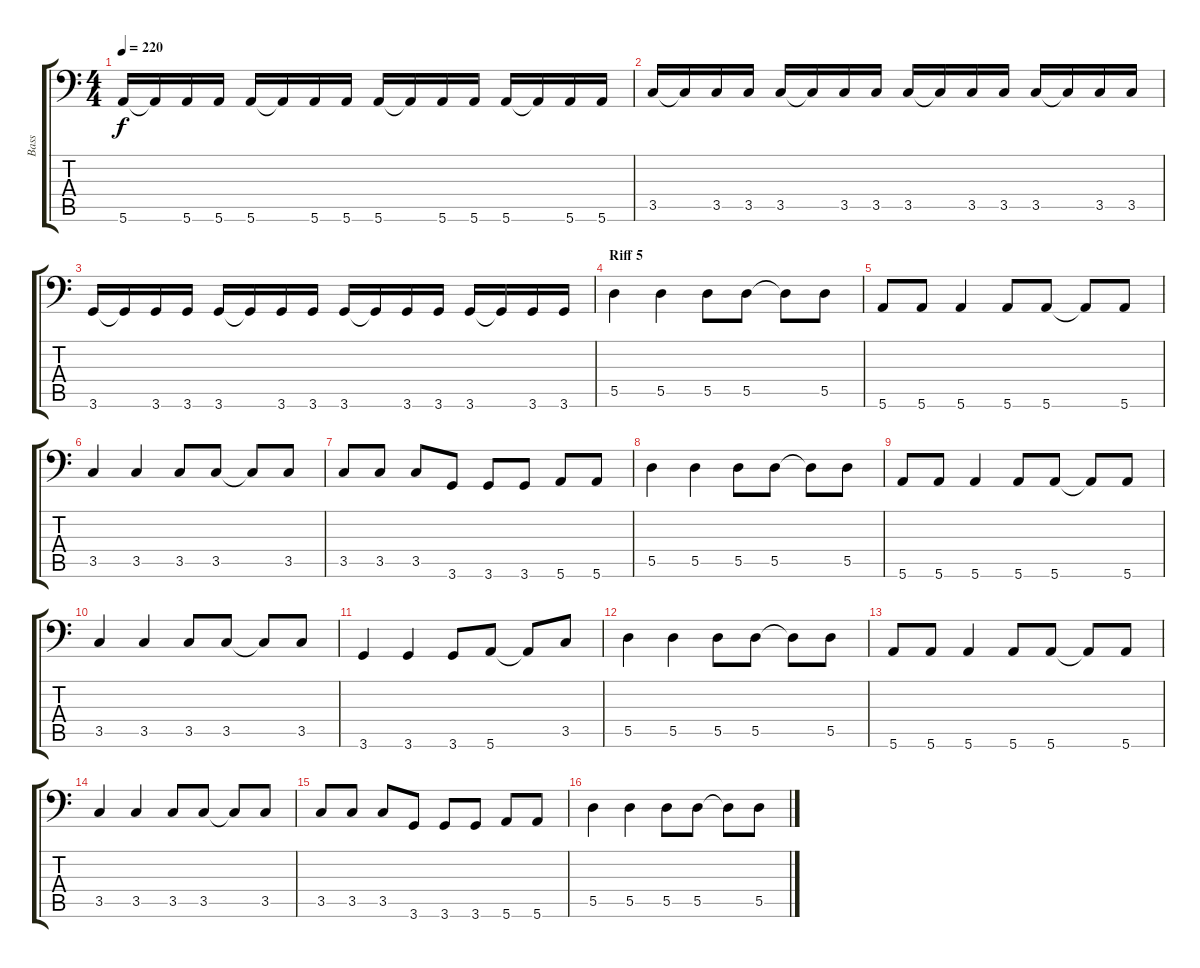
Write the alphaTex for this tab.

\track ("Bass" "Bass") {instrument electricbasspick}
\staff {score tabs}
\tuning (E3 B2 G2 D2 A1 E1) {hide}
\ts (4 4)
\tempo 220
\clef f4
\ks c
5.6.16{dy f} 5.6{t}.16 5.6.16 5.6.16 5.6.16 5.6{t}.16 5.6.16 5.6.16 5.6.16 5.6{t}.16 5.6.16 5.6.16 5.6.16 5.6{t}.16 5.6.16 5.6.16 |
3.5.16 3.5{t}.16 3.5.16 3.5.16 3.5.16 3.5{t}.16 3.5.16 3.5.16 3.5.16 3.5{t}.16 3.5.16 3.5.16 3.5.16 3.5{t}.16 3.5.16 3.5.16 |
3.6.16 3.6{t}.16 3.6.16 3.6.16 3.6.16 3.6{t}.16 3.6.16 3.6.16 3.6.16 3.6{t}.16 3.6.16 3.6.16 3.6.16 3.6{t}.16 3.6.16 3.6.16 |
\section ("" "Riff 5")
5.5.4 5.5.4 5.5.8 5.5.8 5.5{t}.8 5.5.8 |
5.6.8 5.6.8 5.6.4 5.6.8 5.6.8 5.6{t}.8 5.6.8 |
3.5.4 3.5.4 3.5.8 3.5.8 3.5{t}.8 3.5.8 |
3.5.8 3.5.8 3.5.8 3.6.8 3.6.8 3.6.8 5.6.8 5.6.8 |
5.5.4 5.5.4 5.5.8 5.5.8 5.5{t}.8 5.5.8 |
5.6.8 5.6.8 5.6.4 5.6.8 5.6.8 5.6{t}.8 5.6.8 |
3.5.4 3.5.4 3.5.8 3.5.8 3.5{t}.8 3.5.8 |
3.6.4 3.6.4 3.6.8 5.6.8 5.6{t}.8 3.5.8 |
5.5.4 5.5.4 5.5.8 5.5.8 5.5{t}.8 5.5.8 |
5.6.8 5.6.8 5.6.4 5.6.8 5.6.8 5.6{t}.8 5.6.8 |
3.5.4 3.5.4 3.5.8 3.5.8 3.5{t}.8 3.5.8 |
3.5.8 3.5.8 3.5.8 3.6.8 3.6.8 3.6.8 5.6.8 5.6.8 |
5.5.4 5.5.4 5.5.8 5.5.8 5.5{t}.8 5.5.8
